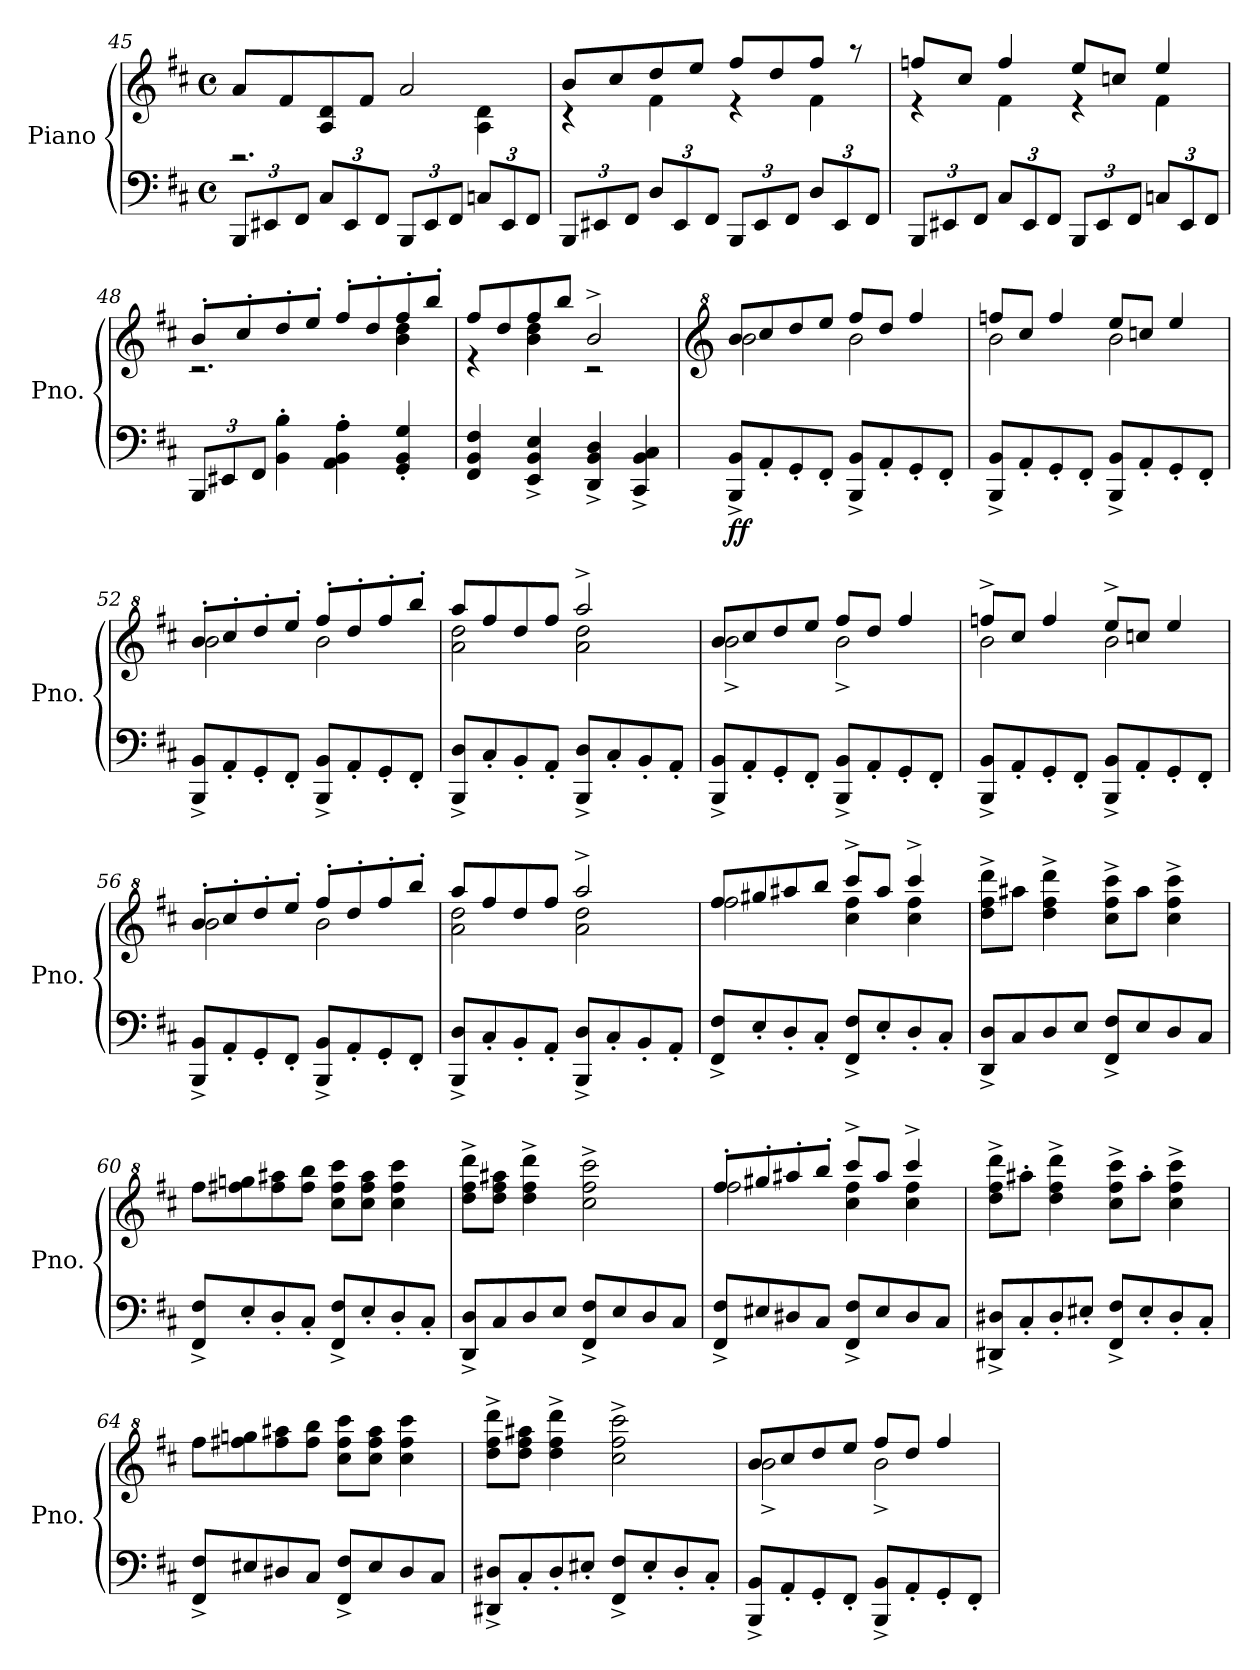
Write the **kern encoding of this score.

**kern	**kern	**dynam
*part1	*part1	*part1
*staff2	*staff1	*staff1/2
*I"Piano	*	*
*I'Pno.	*	*
!!LO:LB:g=z
*clefF4	*clefG2	*
*k[f#c#]	*k[f#c#]	*
*M4/4	*M4/4	*
*met(c)	*met(c)	*
*Xbrackettup	*	*
=45	=45	=45
*	*^	*
12BBB/L	8a/L	2.r	.
12EE#X/	.	.	.
.	8f#/	.	.
12FF#/J	.	.	.
12C#/L	8A/ 8d/	.	.
12EE#/	.	.	.
.	8f#/J	.	.
12FF#/J	.	.	.
12BBB/L	2a/	.	.
12EE#/	.	.	.
12FF#/J	.	.	.
12Cn/L	.	4A\ 4d\	.
12EE#/	.	.	.
12FF#/J	.	.	.
=46	=46	=46	=46
12BBB/L	8b/L	4r	.
12EE#X/	.	.	.
.	8cc#/	.	.
12FF#/J	.	.	.
12D/L	8dd/	4f#\	.
12EE#/	.	.	.
.	8ee/J	.	.
12FF#/J	.	.	.
12BBB/L	8ff#/L	4r	.
12EE#/	.	.	.
.	8dd/	.	.
12FF#/J	.	.	.
12D/L	8ff#/J	4f#\	.
12EE#/	.	.	.
.	8r	.	.
12FF#/J	.	.	.
=47	=47	=47	=47
12BBB/L	8ffn/L	4r	.
12EE#X/	.	.	.
.	8cc#/J	.	.
12FF#/J	.	.	.
12C#/L	4ff/	4f#\	.
12EE#/	.	.	.
12FF#/J	.	.	.
12BBB/L	8ee/L	4r	.
12EE#/	.	.	.
.	8ccn/J	.	.
12FF#/J	.	.	.
12Cn/L	4ee/	4f#\	.
12EE#/	.	.	.
12FF#/J	.	.	.
!!LO:LB:g=z	!!
=48	=48	=48	=48
12BBB/L	8b'/L	2.r	.
12EE#X/	.	.	.
.	8cc#'/	.	.
12FF#/J	.	.	.
4BB\' 4B\'	8dd'/	.	.
.	8ee'/J	.	.
4AA\' 4BB\' 4A\'	8ff#'/L	.	.
.	8dd'/	.	.
4GG/' 4BB/' 4G/'	8ff#'/	4b\ 4dd\	.
.	8bb'/J	.	.
=49	=49	=49	=49
4FF#/ 4BB/ 4F#/	8ff#/L	4r	.
.	8dd/	.	.
4EE/^ 4BB/^ 4E/^	8ff#/	4b\ 4dd\	.
.	8bb/J	.	.
4DD/^ 4BB/^ 4D/^	2b^/	2r	.
4CC#/^ 4BB/^ 4C#/^	.	.	.
=50	=50	=50	=50
*	*clefG^2	*	*
!	!	!	!LO:DY:b=2
!	!	!	!LO:DY:n=1:b
8BBB/^ 8BB/^L	8bb/L	2bb\	f f
8AA'/	8ccc#/	.	.
8GG'/	8ddd/	.	.
8FF#'/J	8eee/J	.	.
8BBB/^ 8BB/^L	8fff#/L	2bb\	.
8AA'/	8ddd/J	.	.
8GG'/	4fff#/	.	.
8FF#'/J	.	.	.
=51	=51	=51	=51
8BBB/^ 8BB/^L	8fffn/L	2bb\	.
8AA'/	8ccc#/J	.	.
8GG'/	4fff/	.	.
8FF#'/J	.	.	.
8BBB/^ 8BB/^L	8eee/L	2bb\	.
8AA'/	8cccn/J	.	.
8GG'/	4eee/	.	.
8FF#'/J	.	.	.
!!LO:LB:g=z	!!
=52	=52	=52	=52
8BBB/^ 8BB/^L	8bb'/L	2bb\	.
8AA'/	8ccc#'/	.	.
8GG'/	8ddd'/	.	.
8FF#'/J	8eee'/J	.	.
8BBB/^ 8BB/^L	8fff#'/L	2bb\	.
8AA'/	8ddd'/	.	.
8GG'/	8fff#'/	.	.
8FF#'/J	8bbb'/J	.	.
=53	=53	=53	=53
8BBB/^ 8D/^L	8aaa/L	2aa\ 2ddd\	.
8C#'/	8fff#/	.	.
8BB'/	8ddd/	.	.
8AA'/J	8fff#/J	.	.
8BBB/^ 8D/^L	2aaa^/	2aa\ 2ddd\	.
8C#'/	.	.	.
8BB'/	.	.	.
8AA'/J	.	.	.
=54	=54	=54	=54
8BBB/^ 8BB/^L	8bb/L	2bb^\	.
8AA'/	8ccc#/	.	.
8GG'/	8ddd/	.	.
8FF#'/J	8eee/J	.	.
8BBB/^ 8BB/^L	8fff#/L	2bb^\	.
8AA'/	8ddd/J	.	.
8GG'/	4fff#/	.	.
8FF#'/J	.	.	.
=55	=55	=55	=55
8BBB/^ 8BB/^L	8fffn^/L	2bb\	.
8AA'/	8ccc#/J	.	.
8GG'/	4fff/	.	.
8FF#'/J	.	.	.
8BBB/^ 8BB/^L	8eee^/L	2bb\	.
8AA'/	8cccn/J	.	.
8GG'/	4eee/	.	.
8FF#'/J	.	.	.
!!LO:LB:g=z	!!
=56	=56	=56	=56
8BBB/^ 8BB/^L	8bb'/L	2bb\	.
8AA'/	8ccc#'/	.	.
8GG'/	8ddd'/	.	.
8FF#'/J	8eee'/J	.	.
8BBB/^ 8BB/^L	8fff#'/L	2bb\	.
8AA'/	8ddd'/	.	.
8GG'/	8fff#'/	.	.
8FF#'/J	8bbb'/J	.	.
=57	=57	=57	=57
8BBB/^ 8D/^L	8aaa/L	2aa\ 2ddd\	.
8C#'/	8fff#/	.	.
8BB'/	8ddd/	.	.
8AA'/J	8fff#/J	.	.
8BBB/^ 8D/^L	2aaa^/	2aa\ 2ddd\	.
8C#'/	.	.	.
8BB'/	.	.	.
8AA'/J	.	.	.
=58	=58	=58	=58
8FF#/^ 8F#/^L	8fff#/L	2fff#\	.
8E'/	8ggg#X/	.	.
8D'/	8aaa#X/	.	.
8C#'/J	8bbb/J	.	.
8FF#/^ 8F#/^L	8cccc#^/L	4ccc#\ 4fff#\	.
8E'/	8aaa#/J	.	.
8D'/	4cccc#^/	4ccc#\ 4fff#\	.
8C#'/J	.	.	.
*	*v	*v	*
=59	=59	=59
8DD/^ 8D/^L	8ddd\^ 8fff#\^ 8dddd\^L	.
8C#/	8aaa#X\J	.
8D/	4ddd\^ 4fff#\^ 4dddd\^	.
8E/J	.	.
8FF#/^ 8F#/^L	8ccc#\^ 8fff#\^ 8cccc#\^L	.
8E/	8aaa#\J	.
8D/	4ccc#\^ 4fff#\^ 4cccc#\^	.
8C#/J	.	.
!!LO:PB:g=z
=60	=60	=60
8FF#/^ 8F#/^L	8fff#\L	.
8E'/	8fff#X\ 8gggn\	.
8D'/	8fff#\ 8aaa#X\	.
8C#'/J	8fff#\ 8bbb\J	.
8FF#/^ 8F#/^L	8ccc#\ 8fff#\ 8cccc#\L	.
8E'/	8ccc#\ 8fff#\ 8aaa#\J	.
8D'/	4ccc#\ 4fff#\ 4cccc#\	.
8C#'/J	.	.
=61	=61	=61
8DD/^ 8D/^L	8ddd\^ 8fff#\^ 8dddd\^L	.
8C#/	8ddd\ 8fff#\ 8aaa#X\J	.
8D/	4ddd\^ 4fff#\^ 4dddd\^	.
8E/J	.	.
8FF#/^ 8F#/^L	2ccc#\^ 2fff#\^ 2cccc#\^	.
8E/	.	.
8D/	.	.
8C#/J	.	.
=62	=62	=62
*	*^	*
8FF#/^ 8F#/^L	8fff#'/L	2fff#\	.
8E#X/	8ggg#X'/	.	.
8D#X/	8aaa#X'/	.	.
8C#/J	8bbb'/J	.	.
8FF#/^ 8F#/^L	8cccc#^/L	4ccc#\ 4fff#\	.
8E#/	8aaa#/J	.	.
8D#/	4cccc#^/	4ccc#\ 4fff#\	.
8C#/J	.	.	.
*	*v	*v	*
!!LO:LB:g=z
=63	=63	=63
8DD#X/^ 8D#X/^L	8ddd\^ 8fff#\^ 8dddd\^L	.
8C#'/	8aaa#X'\J	.
8D#'/	4ddd\^ 4fff#\^ 4dddd\^	.
8E#X'/J	.	.
8FF#/^ 8F#/^L	8ccc#\^ 8fff#\^ 8cccc#\^L	.
8E#'/	8aaa#'\J	.
8D#'/	4ccc#\^ 4fff#\^ 4cccc#\^	.
8C#'/J	.	.
=64	=64	=64
8FF#/^ 8F#/^L	8fff#\L	.
8E#X/	8fff#X\ 8gggn\	.
8D#X/	8fff#\ 8aaa#X\	.
8C#/J	8fff#\ 8bbb\J	.
8FF#/^ 8F#/^L	8ccc#\ 8fff#\ 8cccc#\L	.
8E#/	8ccc#\ 8fff#\ 8aaa#\J	.
8D#/	4ccc#\ 4fff#\ 4cccc#\	.
8C#/J	.	.
=65	=65	=65
8DD#X/^ 8D#X/^L	8ddd\^ 8fff#\^ 8dddd\^L	.
8C#'/	8ddd\ 8fff#\ 8aaa#X\J	.
8D#'/	4ddd\^ 4fff#\^ 4dddd\^	.
8E#X'/J	.	.
8FF#/^ 8F#/^L	2ccc#\^ 2fff#\^ 2cccc#\^	.
8E#'/	.	.
8D#'/	.	.
8C#'/J	.	.
=66	=66	=66
*	*^	*
8BBB/^ 8BB/^L	8bb/L	2bb^\	.
8AA'/	8ccc#/	.	.
8GG'/	8ddd/	.	.
8FF#'/J	8eee/J	.	.
8BBB/^ 8BB/^L	8fff#/L	2bb^\	.
8AA'/	8ddd/J	.	.
8GG'/	4fff#/	.	.
8FF#'/J	.	.	.
*	*v	*v	*
=	=	=
*-	*-	*-
